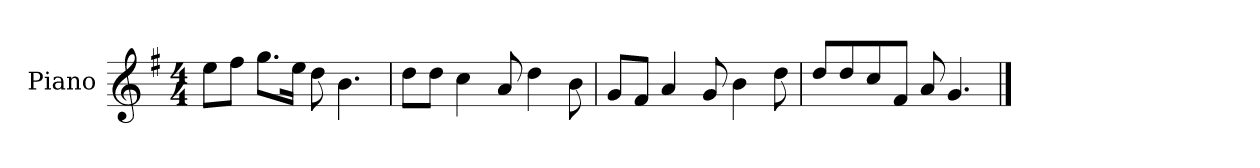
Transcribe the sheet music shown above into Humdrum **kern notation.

**kern
*part1
*staff1
*I"Piano
*I'P-no
*clefG2
*k[f#]
*M4/4
*MM90
=1
8ee\L
8ff#\J
8.gg\L
16ee\Jk
8dd\
4.b\
=2
8dd\L
8dd\J
4cc\
8a/
4dd\
8b\
=3
8g/L
8f#/J
4a/
8g/
4b\
8dd\
=4
8dd/L
8dd/
8cc/
8f#/J
8a/
4.g/
==
*-
